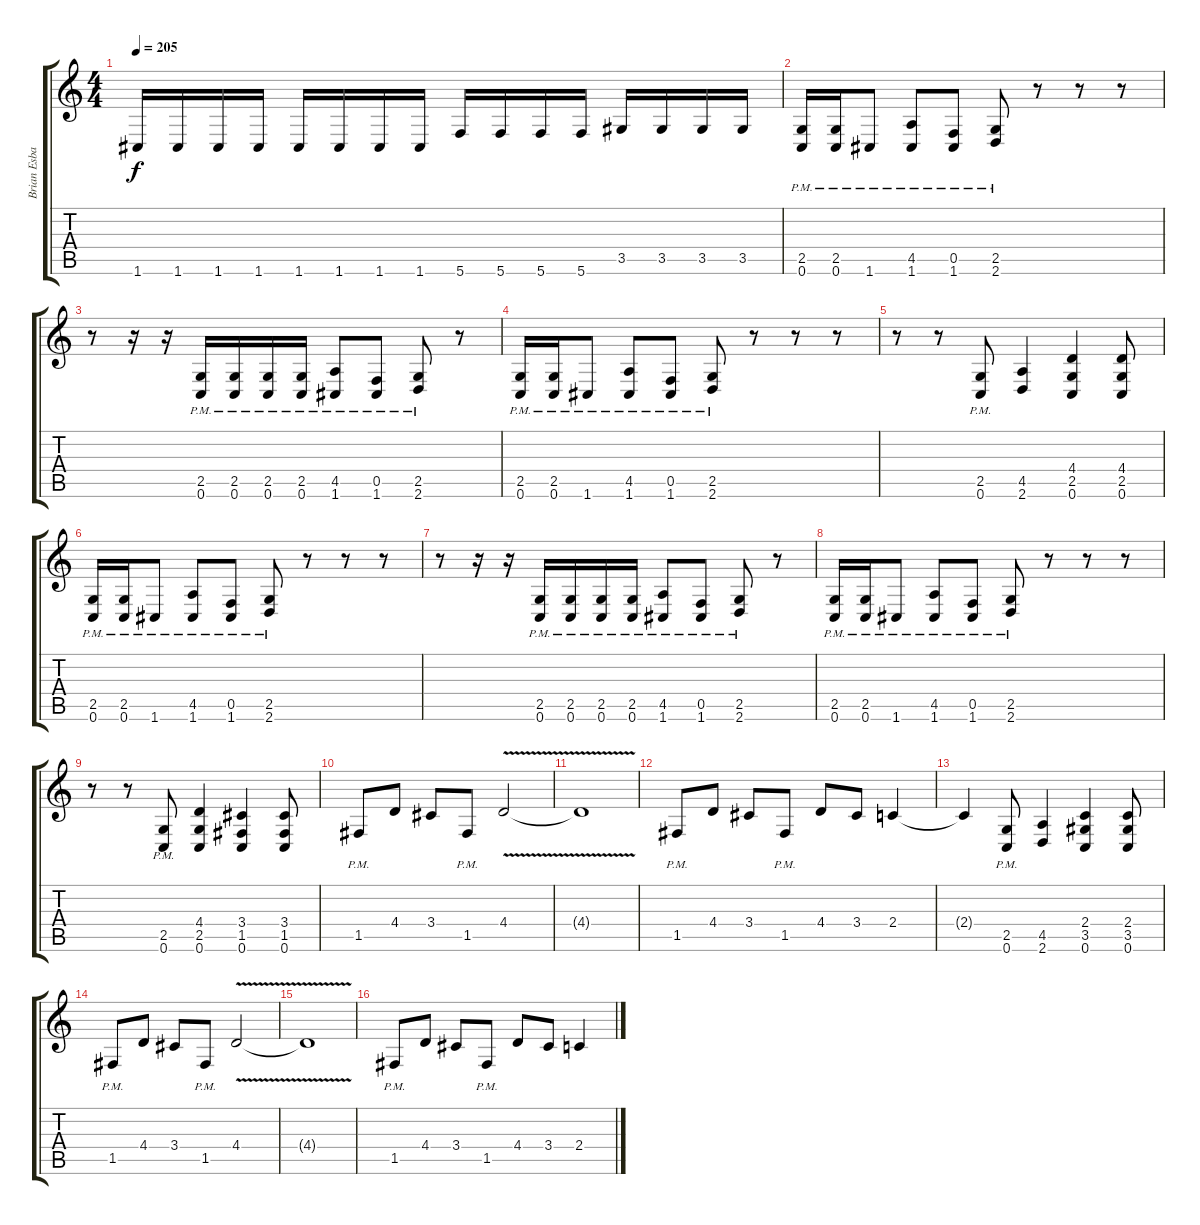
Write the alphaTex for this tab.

\track ("Brian Esbach" "Brian Esba") {instrument distortionguitar}
\staff {score tabs}
\tuning (C4 G3 Eb3 Bb2 F2 C2) {hide}
\ts (4 4)
\tempo 205
\clef g2
\ks c
1.6.16{dy f} 1.6.16 1.6.16 1.6.16 1.6.16 1.6.16 1.6.16 1.6.16 5.6.16 5.6.16 5.6.16 5.6.16 3.5.16 3.5.16 3.5.16 3.5.16 |
(2.5{pm} 0.6{pm}).16 (2.5{pm} 0.6{pm}).16 1.6{pm}.8 (4.5{pm} 1.6{pm}).8 (0.5{pm} 1.6{pm}).8 (2.5{pm} 2.6{pm}).8 r.8 r.8 r.8 |
r.8 r.16 r.16 (2.5{pm} 0.6{pm}).16 (2.5{pm} 0.6{pm}).16 (2.5{pm} 0.6{pm}).16 (2.5{pm} 0.6{pm}).16 (4.5{pm} 1.6{pm}).8 (0.5{pm} 1.6{pm}).8 (2.5{pm} 2.6{pm}).8 r.8 |
(2.5{pm} 0.6{pm}).16 (2.5{pm} 0.6{pm}).16 1.6{pm}.8 (4.5{pm} 1.6{pm}).8 (0.5{pm} 1.6{pm}).8 (2.5{pm} 2.6{pm}).8 r.8 r.8 r.8 |
r.8 r.8 (2.5{pm} 0.6{pm}).8 (4.5 2.6).4 (4.4 2.5 0.6).4 (4.4 2.5 0.6).8 |
(2.5{pm} 0.6{pm}).16 (2.5{pm} 0.6{pm}).16 1.6{pm}.8 (4.5{pm} 1.6{pm}).8 (0.5{pm} 1.6{pm}).8 (2.5{pm} 2.6{pm}).8 r.8 r.8 r.8 |
r.8 r.16 r.16 (2.5{pm} 0.6{pm}).16 (2.5{pm} 0.6{pm}).16 (2.5{pm} 0.6{pm}).16 (2.5{pm} 0.6{pm}).16 (4.5{pm} 1.6{pm}).8 (0.5{pm} 1.6{pm}).8 (2.5{pm} 2.6{pm}).8 r.8 |
(2.5{pm} 0.6{pm}).16 (2.5{pm} 0.6{pm}).16 1.6{pm}.8 (4.5{pm} 1.6{pm}).8 (0.5{pm} 1.6{pm}).8 (2.5{pm} 2.6{pm}).8 r.8 r.8 r.8 |
r.8 r.8 (2.5{pm} 0.6{pm}).8 (4.4 2.5 0.6).4 (3.4 1.5 0.6).4 (3.4 1.5 0.6).8 |
1.5{pm}.8 4.4.8 3.4.8 1.5{pm}.8 4.4{v}.2 |
4.4{v t}.1 |
1.5{pm}.8 4.4.8 3.4.8 1.5{pm}.8 4.4.8 3.4.8 2.4.4 |
2.4{t}.4 (2.5{pm} 0.6{pm}).8 (4.5 2.6).4 (2.4 3.5 0.6).4 (2.4 3.5 0.6).8 |
1.5{pm}.8 4.4.8 3.4.8 1.5{pm}.8 4.4{v}.2 |
4.4{v t}.1 |
1.5{pm}.8 4.4.8 3.4.8 1.5{pm}.8 4.4.8 3.4.8 2.4.4
